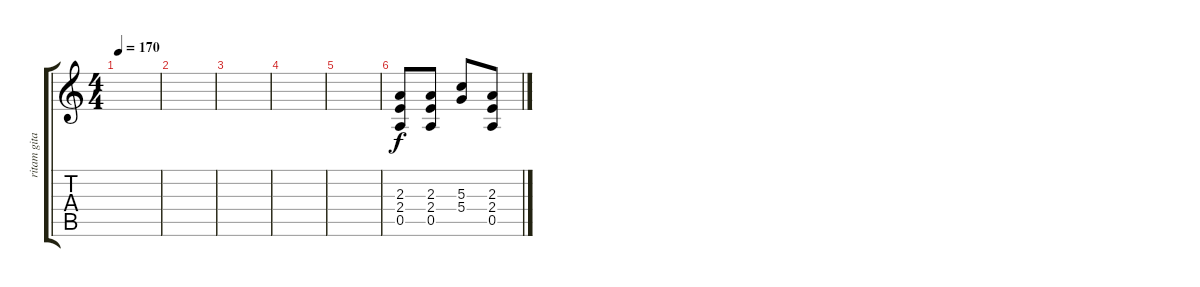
\track ("ritam gitara" "ritam gita") {instrument overdrivenguitar}
\staff {score tabs}
\tuning (E4 B3 G3 D3 A2 E2) {hide}
\ts (4 4)
\tempo 170
\clef g2
\ks c
|
|
|
|
|
(2.3 2.4 0.5).8 (2.3 2.4 0.5).8 (5.3 5.4).8 (2.3 2.4 0.5).8
